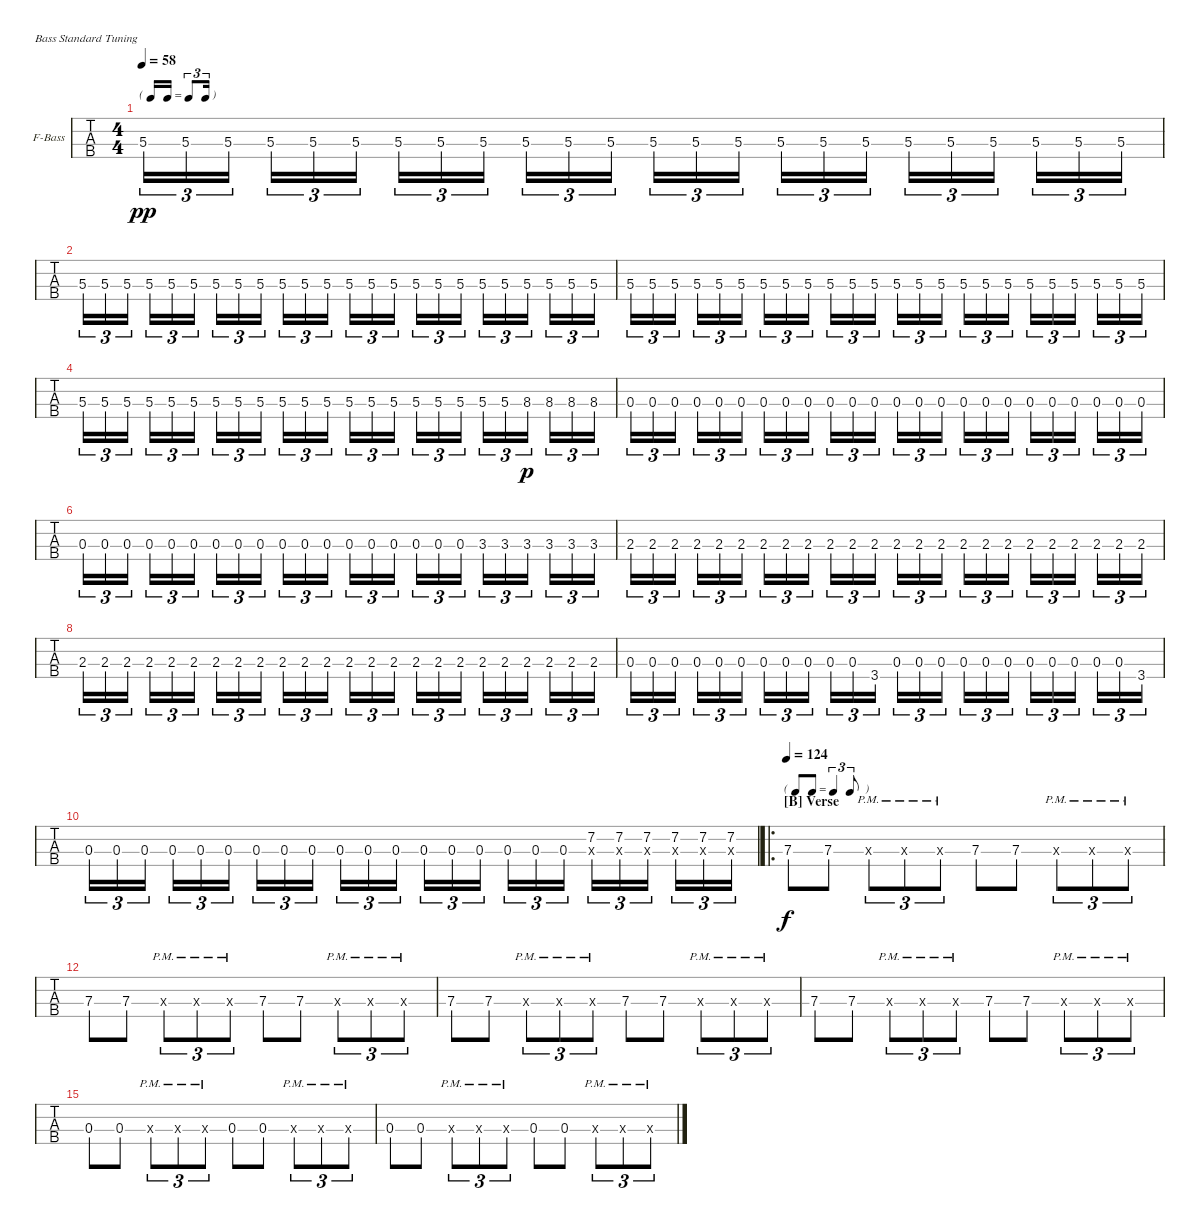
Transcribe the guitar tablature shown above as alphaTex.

\bracketExtendMode nobrackets
\firstSystemTrackNameOrientation horizontal
\otherSystemsTrackNameOrientation horizontal
\defaultBarNumberDisplay FirstOfSystem
\track ("bass" "F-Bass") {instrument fretlessbass}
\staff {tabs}
\tuning (G2 D2 A1 E1)
\ts (4 4)
\tf triplet16th
\tempo 58
\clef f4
\ks c
5.3.16{tu (3 2) dy pp} 5.3.16{tu (3 2)} 5.3.16{tu (3 2)} 5.3.16{tu (3 2)} 5.3.16{tu (3 2)} 5.3.16{tu (3 2)} 5.3.16{tu (3 2)} 5.3.16{tu (3 2)} 5.3.16{tu (3 2)} 5.3.16{tu (3 2)} 5.3.16{tu (3 2)} 5.3.16{tu (3 2)} 5.3.16{tu (3 2)} 5.3.16{tu (3 2)} 5.3.16{tu (3 2)} 5.3.16{tu (3 2)} 5.3.16{tu (3 2)} 5.3.16{tu (3 2)} 5.3.16{tu (3 2)} 5.3.16{tu (3 2)} 5.3.16{tu (3 2)} 5.3.16{tu (3 2)} 5.3.16{tu (3 2)} 5.3.16{tu (3 2)} |
5.3.16{tu (3 2)} 5.3.16{tu (3 2)} 5.3.16{tu (3 2)} 5.3.16{tu (3 2)} 5.3.16{tu (3 2)} 5.3.16{tu (3 2)} 5.3.16{tu (3 2)} 5.3.16{tu (3 2)} 5.3.16{tu (3 2)} 5.3.16{tu (3 2)} 5.3.16{tu (3 2)} 5.3.16{tu (3 2)} 5.3.16{tu (3 2)} 5.3.16{tu (3 2)} 5.3.16{tu (3 2)} 5.3.16{tu (3 2)} 5.3.16{tu (3 2)} 5.3.16{tu (3 2)} 5.3.16{tu (3 2)} 5.3.16{tu (3 2)} 5.3.16{tu (3 2)} 5.3.16{tu (3 2)} 5.3.16{tu (3 2)} 5.3.16{tu (3 2)} |
5.3.16{tu (3 2)} 5.3.16{tu (3 2)} 5.3.16{tu (3 2)} 5.3.16{tu (3 2)} 5.3.16{tu (3 2)} 5.3.16{tu (3 2)} 5.3.16{tu (3 2)} 5.3.16{tu (3 2)} 5.3.16{tu (3 2)} 5.3.16{tu (3 2)} 5.3.16{tu (3 2)} 5.3.16{tu (3 2)} 5.3.16{tu (3 2)} 5.3.16{tu (3 2)} 5.3.16{tu (3 2)} 5.3.16{tu (3 2)} 5.3.16{tu (3 2)} 5.3.16{tu (3 2)} 5.3.16{tu (3 2)} 5.3.16{tu (3 2)} 5.3.16{tu (3 2)} 5.3.16{tu (3 2)} 5.3.16{tu (3 2)} 5.3.16{tu (3 2)} |
5.3.16{tu (3 2)} 5.3.16{tu (3 2)} 5.3.16{tu (3 2)} 5.3.16{tu (3 2)} 5.3.16{tu (3 2)} 5.3.16{tu (3 2)} 5.3.16{tu (3 2)} 5.3.16{tu (3 2)} 5.3.16{tu (3 2)} 5.3.16{tu (3 2)} 5.3.16{tu (3 2)} 5.3.16{tu (3 2)} 5.3.16{tu (3 2)} 5.3.16{tu (3 2)} 5.3.16{tu (3 2)} 5.3.16{tu (3 2)} 5.3.16{tu (3 2)} 5.3.16{tu (3 2)} 5.3.16{tu (3 2)} 5.3.16{tu (3 2)} 8.3.16{tu (3 2) dy p} 8.3.16{tu (3 2)} 8.3.16{tu (3 2)} 8.3.16{tu (3 2)} |
0.3.16{tu (3 2)} 0.3.16{tu (3 2)} 0.3.16{tu (3 2)} 0.3.16{tu (3 2)} 0.3.16{tu (3 2)} 0.3.16{tu (3 2)} 0.3.16{tu (3 2)} 0.3.16{tu (3 2)} 0.3.16{tu (3 2)} 0.3.16{tu (3 2)} 0.3.16{tu (3 2)} 0.3.16{tu (3 2)} 0.3.16{tu (3 2)} 0.3.16{tu (3 2)} 0.3.16{tu (3 2)} 0.3.16{tu (3 2)} 0.3.16{tu (3 2)} 0.3.16{tu (3 2)} 0.3.16{tu (3 2)} 0.3.16{tu (3 2)} 0.3.16{tu (3 2)} 0.3.16{tu (3 2)} 0.3.16{tu (3 2)} 0.3.16{tu (3 2)} |
0.3.16{tu (3 2)} 0.3.16{tu (3 2)} 0.3.16{tu (3 2)} 0.3.16{tu (3 2)} 0.3.16{tu (3 2)} 0.3.16{tu (3 2)} 0.3.16{tu (3 2)} 0.3.16{tu (3 2)} 0.3.16{tu (3 2)} 0.3.16{tu (3 2)} 0.3.16{tu (3 2)} 0.3.16{tu (3 2)} 0.3.16{tu (3 2)} 0.3.16{tu (3 2)} 0.3.16{tu (3 2)} 0.3.16{tu (3 2)} 0.3.16{tu (3 2)} 0.3.16{tu (3 2)} 3.3.16{tu (3 2)} 3.3.16{tu (3 2)} 3.3.16{tu (3 2)} 3.3.16{tu (3 2)} 3.3.16{tu (3 2)} 3.3.16{tu (3 2)} |
\scale
0.552834 2.3.16{tu (3 2)} 2.3.16{tu (3 2)} 2.3.16{tu (3 2)} 2.3.16{tu (3 2)} 2.3.16{tu (3 2)} 2.3.16{tu (3 2)} 2.3.16{tu (3 2)} 2.3.16{tu (3 2)} 2.3.16{tu (3 2)} 2.3.16{tu (3 2)} 2.3.16{tu (3 2)} 2.3.16{tu (3 2)} 2.3.16{tu (3 2)} 2.3.16{tu (3 2)} 2.3.16{tu (3 2)} 2.3.16{tu (3 2)} 2.3.16{tu (3 2)} 2.3.16{tu (3 2)} 2.3.16{tu (3 2)} 2.3.16{tu (3 2)} 2.3.16{tu (3 2)} 2.3.16{tu (3 2)} 2.3.16{tu (3 2)} 2.3.16{tu (3 2)} |
\scale
0.44717 2.3.16{tu (3 2)} 2.3.16{tu (3 2)} 2.3.16{tu (3 2)} 2.3.16{tu (3 2)} 2.3.16{tu (3 2)} 2.3.16{tu (3 2)} 2.3.16{tu (3 2)} 2.3.16{tu (3 2)} 2.3.16{tu (3 2)} 2.3.16{tu (3 2)} 2.3.16{tu (3 2)} 2.3.16{tu (3 2)} 2.3.16{tu (3 2)} 2.3.16{tu (3 2)} 2.3.16{tu (3 2)} 2.3.16{tu (3 2)} 2.3.16{tu (3 2)} 2.3.16{tu (3 2)} 2.3.16{tu (3 2)} 2.3.16{tu (3 2)} 2.3.16{tu (3 2)} 2.3.16{tu (3 2)} 2.3.16{tu (3 2)} 2.3.16{tu (3 2)} |
0.3.16{tu (3 2)} 0.3.16{tu (3 2)} 0.3.16{tu (3 2)} 0.3.16{tu (3 2)} 0.3.16{tu (3 2)} 0.3.16{tu (3 2)} 0.3.16{tu (3 2)} 0.3.16{tu (3 2)} 0.3.16{tu (3 2)} 0.3.16{tu (3 2)} 0.3.16{tu (3 2)} 3.4.16{tu (3 2)} 0.3.16{tu (3 2)} 0.3.16{tu (3 2)} 0.3.16{tu (3 2)} 0.3.16{tu (3 2)} 0.3.16{tu (3 2)} 0.3.16{tu (3 2)} 0.3.16{tu (3 2)} 0.3.16{tu (3 2)} 0.3.16{tu (3 2)} 0.3.16{tu (3 2)} 0.3.16{tu (3 2)} 3.4.16{tu (3 2)} |
0.3.16{tu (3 2)} 0.3.16{tu (3 2)} 0.3.16{tu (3 2)} 0.3.16{tu (3 2)} 0.3.16{tu (3 2)} 0.3.16{tu (3 2)} 0.3.16{tu (3 2)} 0.3.16{tu (3 2)} 0.3.16{tu (3 2)} 0.3.16{tu (3 2)} 0.3.16{tu (3 2)} 0.3.16{tu (3 2)} 0.3.16{tu (3 2)} 0.3.16{tu (3 2)} 0.3.16{tu (3 2)} 0.3.16{tu (3 2)} 0.3.16{tu (3 2)} 0.3.16{tu (3 2)} (7.2 0.3{x}).16{tu (3 2)} (7.2 0.3{x}).16{tu (3 2)} (7.2 0.3{x}).16{tu (3 2)} (7.2 0.3{x}).16{tu (3 2)} (7.2 0.3{x}).16{tu (3 2)} (7.2 0.3{x}).16{tu (3 2)} |
\ro
\tf triplet8th
\section ("B" "Verse")
\tempo 124
7.3.8{dy f} 7.3.8 7.3{pm x}.8{tu (3 2)} 7.3{pm x}.8{tu (3 2)} 7.3{pm x}.8{tu (3 2)} 7.3.8 7.3.8 7.3{pm x}.8{tu (3 2)} 7.3{pm x}.8{tu (3 2)} 7.3{pm x}.8{tu (3 2)} |
7.3.8 7.3.8 7.3{pm x}.8{tu (3 2)} 7.3{pm x}.8{tu (3 2)} 7.3{pm x}.8{tu (3 2)} 7.3.8 7.3.8 7.3{pm x}.8{tu (3 2)} 7.3{pm x}.8{tu (3 2)} 7.3{pm x}.8{tu (3 2)} |
7.3.8 7.3.8 7.3{pm x}.8{tu (3 2)} 7.3{pm x}.8{tu (3 2)} 7.3{pm x}.8{tu (3 2)} 7.3.8 7.3.8 7.3{pm x}.8{tu (3 2)} 7.3{pm x}.8{tu (3 2)} 7.3{pm x}.8{tu (3 2)} |
7.3.8 7.3.8 7.3{pm x}.8{tu (3 2)} 7.3{pm x}.8{tu (3 2)} 7.3{pm x}.8{tu (3 2)} 7.3.8 7.3.8 7.3{pm x}.8{tu (3 2)} 7.3{pm x}.8{tu (3 2)} 7.3{pm x}.8{tu (3 2)} |
0.3.8 0.3.8 0.3{pm x}.8{tu (3 2)} 0.3{pm x}.8{tu (3 2)} 0.3{pm x}.8{tu (3 2)} 0.3.8 0.3.8 0.3{pm x}.8{tu (3 2)} 0.3{pm x}.8{tu (3 2)} 0.3{pm x}.8{tu (3 2)} |
0.3.8 0.3.8 0.3{pm x}.8{tu (3 2)} 0.3{pm x}.8{tu (3 2)} 0.3{pm x}.8{tu (3 2)} 0.3.8 0.3.8 0.3{pm x}.8{tu (3 2)} 0.3{pm x}.8{tu (3 2)} 0.3{pm x}.8{tu (3 2)}
